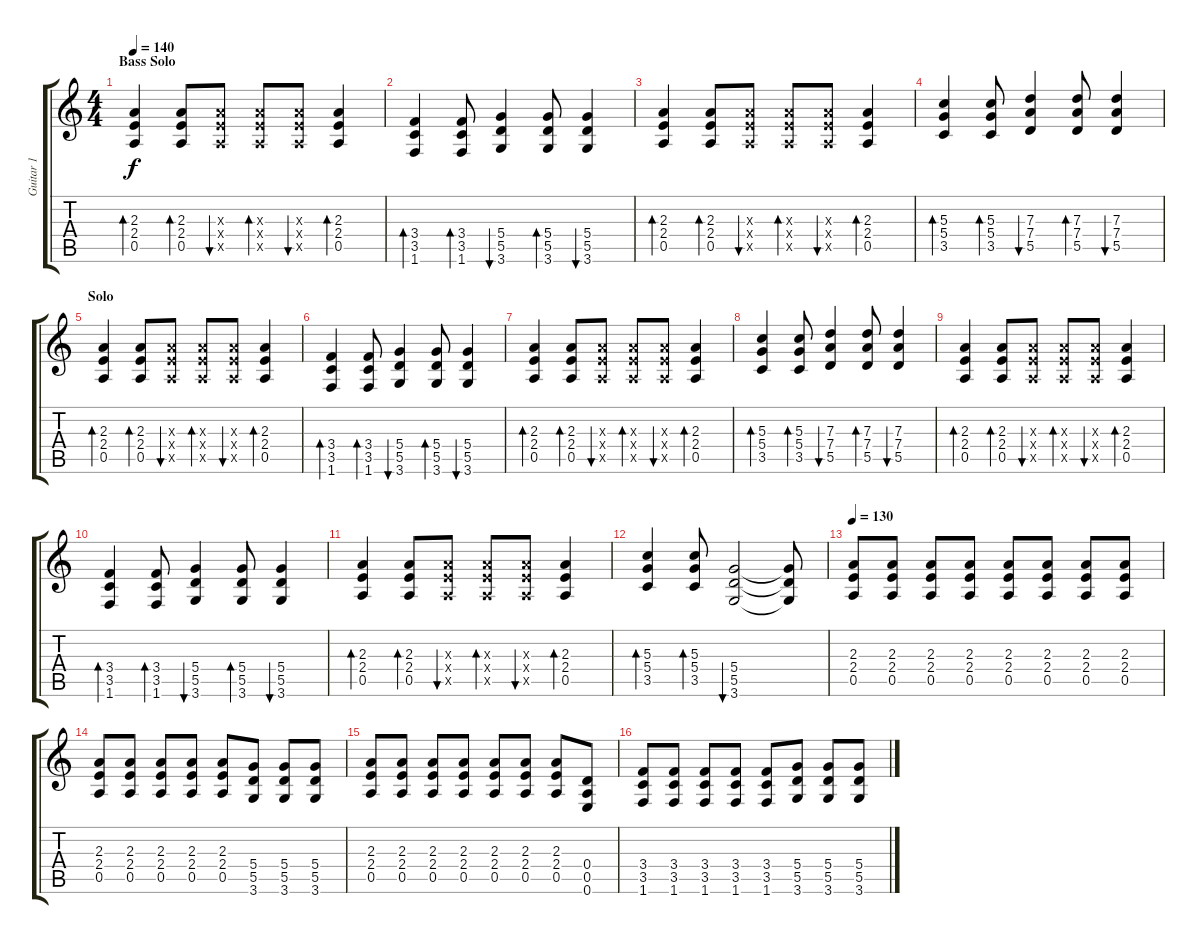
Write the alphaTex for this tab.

\track ("Guitar 1" "Guitar 1") {instrument overdrivenguitar}
\staff {score tabs}
\tuning (E4 B3 G3 D3 A2 E2) {hide}
\ts (4 4)
\section ("" "Bass Solo")
\tempo 140
\clef g2
\ks c
(2.3 2.4 0.5).4{bd 60 dy f} (2.3 2.4 0.5).8{bd 60} (2.3{x} 2.4{x} 0.5{x}).8{bu 60} (2.3{x} 2.4{x} 0.5{x}).8{bd 60} (2.3{x} 2.4{x} 0.5{x}).8{bu 60} (2.3 2.4 0.5).4{bd 60} |
(3.4 3.5 1.6).4{bd 60} (3.4 3.5 1.6).8{bd 60} (5.4 5.5 3.6).4{bu 60} (5.4 5.5 3.6).8{bd 60} (5.4 5.5 3.6).4{bu 60} |
(2.3 2.4 0.5).4{bd 60} (2.3 2.4 0.5).8{bd 60} (2.3{x} 2.4{x} 0.5{x}).8{bu 60} (2.3{x} 2.4{x} 0.5{x}).8{bd 60} (2.3{x} 2.4{x} 0.5{x}).8{bu 60} (2.3 2.4 0.5).4{bd 60} |
(5.3 5.4 3.5).4{bd 60} (5.3 5.4 3.5).8{bd 60} (7.3 7.4 5.5).4{bu 60} (7.3 7.4 5.5).8{bd 60} (7.3 7.4 5.5).4{bu 60} |
\section ("" "Solo")
(2.3 2.4 0.5).4{bd 60} (2.3 2.4 0.5).8{bd 60} (2.3{x} 2.4{x} 0.5{x}).8{bu 60} (2.3{x} 2.4{x} 0.5{x}).8{bd 60} (2.3{x} 2.4{x} 0.5{x}).8{bu 60} (2.3 2.4 0.5).4{bd 60} |
(3.4 3.5 1.6).4{bd 60} (3.4 3.5 1.6).8{bd 60} (5.4 5.5 3.6).4{bu 60} (5.4 5.5 3.6).8{bd 60} (5.4 5.5 3.6).4{bu 60} |
(2.3 2.4 0.5).4{bd 60} (2.3 2.4 0.5).8{bd 60} (2.3{x} 2.4{x} 0.5{x}).8{bu 60} (2.3{x} 2.4{x} 0.5{x}).8{bd 60} (2.3{x} 2.4{x} 0.5{x}).8{bu 60} (2.3 2.4 0.5).4{bd 60} |
(5.3 5.4 3.5).4{bd 60} (5.3 5.4 3.5).8{bd 60} (7.3 7.4 5.5).4{bu 60} (7.3 7.4 5.5).8{bd 60} (7.3 7.4 5.5).4{bu 60} |
(2.3 2.4 0.5).4{bd 60} (2.3 2.4 0.5).8{bd 60} (2.3{x} 2.4{x} 0.5{x}).8{bu 60} (2.3{x} 2.4{x} 0.5{x}).8{bd 60} (2.3{x} 2.4{x} 0.5{x}).8{bu 60} (2.3 2.4 0.5).4{bd 60} |
(3.4 3.5 1.6).4{bd 60} (3.4 3.5 1.6).8{bd 60} (5.4 5.5 3.6).4{bu 60} (5.4 5.5 3.6).8{bd 60} (5.4 5.5 3.6).4{bu 60} |
(2.3 2.4 0.5).4{bd 60} (2.3 2.4 0.5).8{bd 60} (2.3{x} 2.4{x} 0.5{x}).8{bu 60} (2.3{x} 2.4{x} 0.5{x}).8{bd 60} (2.3{x} 2.4{x} 0.5{x}).8{bu 60} (2.3 2.4 0.5).4{bd 60} |
(5.3 5.4 3.5).4{bd 60} (5.3 5.4 3.5).8{bd 60} (5.4 5.5 3.6).2{bu 60} (5.4{t} 5.5{t} 3.6{t}).8 |
\tempo 130
(2.3 2.4 0.5).8{instrument overdrivenguitar} (2.3 2.4 0.5).8 (2.3 2.4 0.5).8 (2.3 2.4 0.5).8 (2.3 2.4 0.5).8 (2.3 2.4 0.5).8 (2.3 2.4 0.5).8 (2.3 2.4 0.5).8 |
(2.3 2.4 0.5).8 (2.3 2.4 0.5).8 (2.3 2.4 0.5).8 (2.3 2.4 0.5).8 (2.3 2.4 0.5).8 (5.4 5.5 3.6).8 (5.4 5.5 3.6).8 (5.4 5.5 3.6).8 |
(2.3 2.4 0.5).8 (2.3 2.4 0.5).8 (2.3 2.4 0.5).8 (2.3 2.4 0.5).8 (2.3 2.4 0.5).8 (2.3 2.4 0.5).8 (2.3 2.4 0.5).8 (0.4 0.5 0.6).8 |
(3.4 3.5 1.6).8 (3.4 3.5 1.6).8 (3.4 3.5 1.6).8 (3.4 3.5 1.6).8 (3.4 3.5 1.6).8 (5.4 5.5 3.6).8 (5.4 5.5 3.6).8 (5.4 5.5 3.6).8
